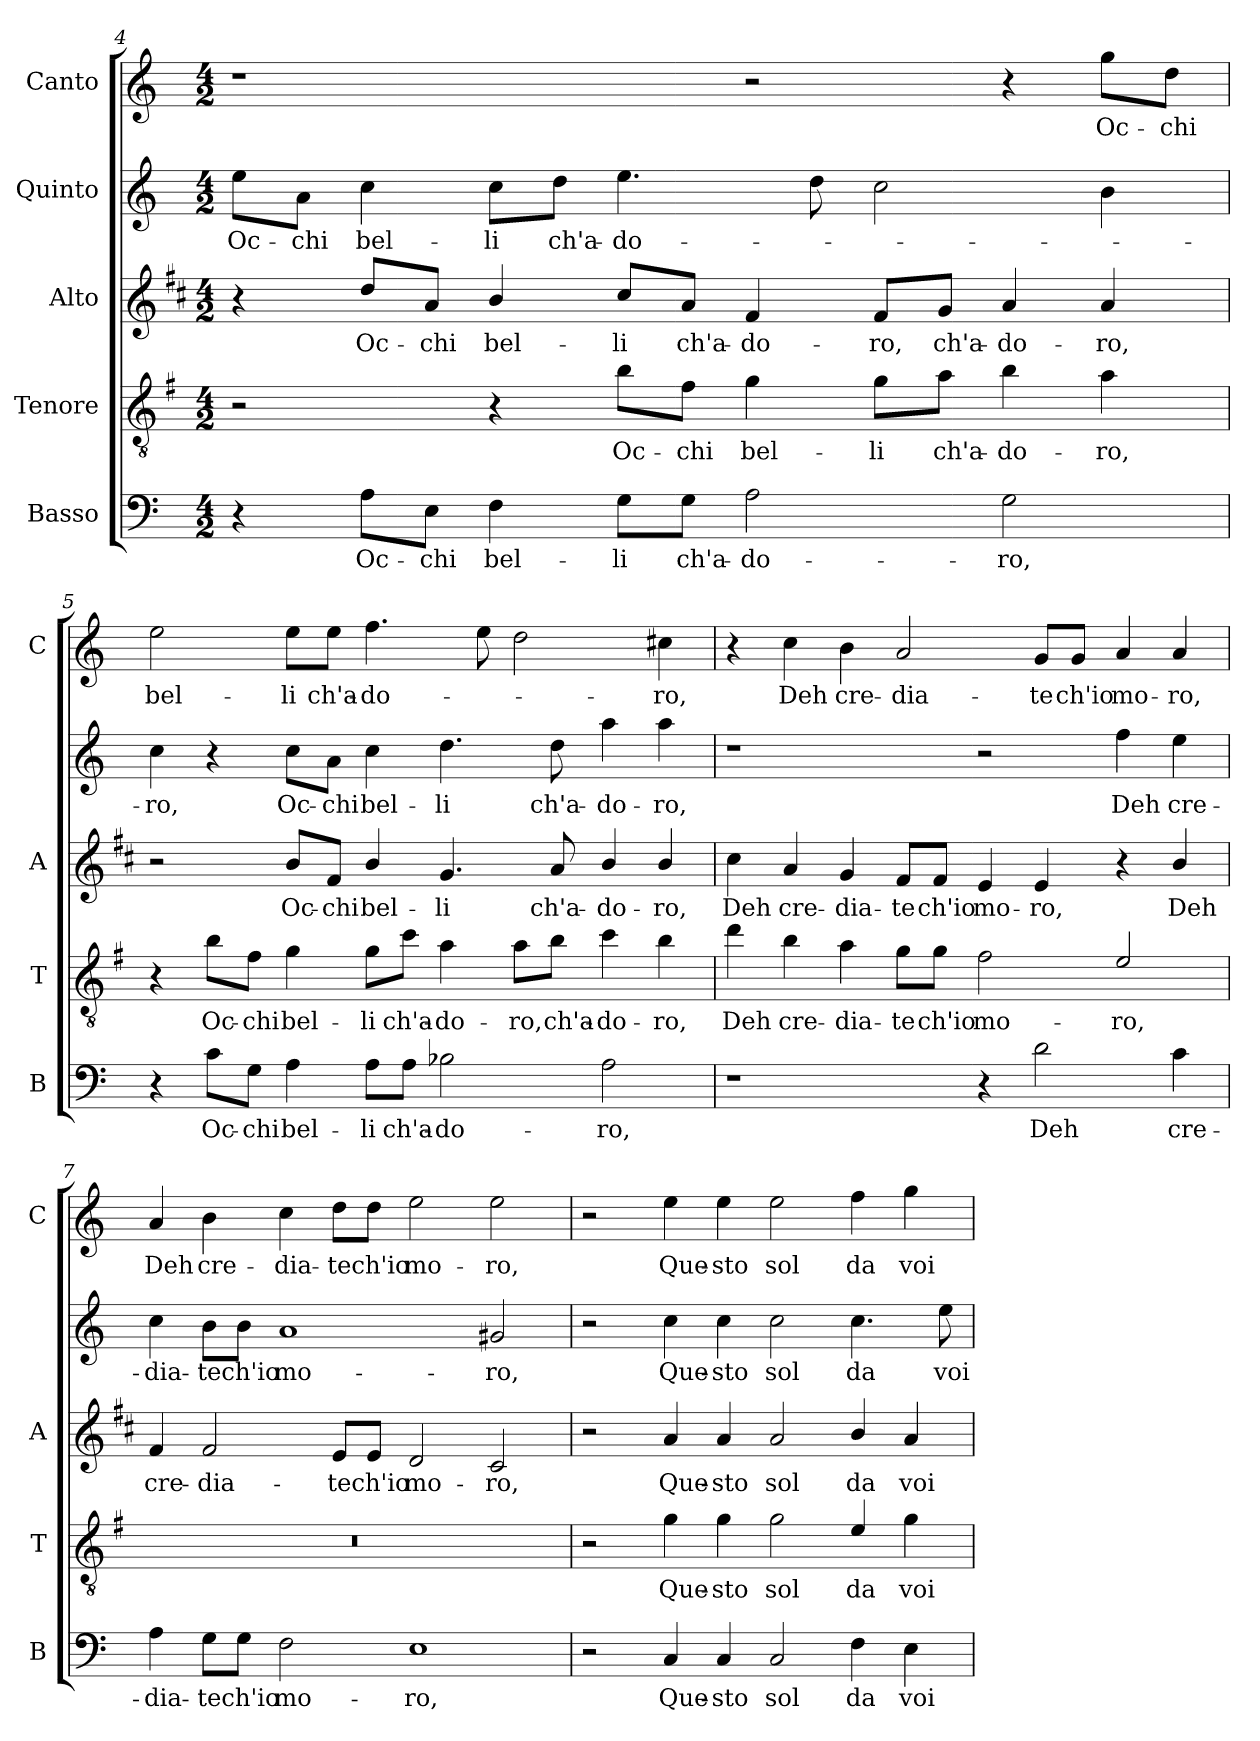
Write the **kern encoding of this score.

**kern	**text	**kern	**text	**kern	**text	**kern	**text	**kern	**text
*part5	*part5	*part4	*part4	*part3	*part3	*part2	*part2	*part1	*part1
*staff5	*staff5	*staff4	*staff4	*staff3	*staff3	*staff2	*staff2	*staff1	*staff1
*I"Basso	*	*I"Tenore	*	*I"Alto	*	*I"Quinto	*	*I"Canto	*
*I'B	*	*I'T	*	*I'A	*	*	*	*I'C	*
*clefF4	*	*clefGv2	*	*clefG2	*	*clefG2	*	*clefG2	*
*	*	*ITrd4c7	*	*ITrd1c2	*	*	*	*	*
*k[]	*	*k[]	*	*k[]	*	*k[]	*	*k[]	*
*C:	*	*C:	*	*C:	*	*C:	*	*C:	*
*M4/2	*	*M4/2	*	*M4/2	*	*M4/2	*	*M4/2	*
=4	=4	=4	=4	=4	=4	=4	=4	=4	=4
!	!	!	!	!	!	!	!LO:LY:b	!	!
4r	.	2r	.	4r	.	8ee\L	Oc-	1r	.
!	!	!	!	!	!	!	!LO:LY:b	!	!
.	.	.	.	.	.	8a\J	-chi	.	.
!	!LO:LY:b	!	!	!	!LO:LY:b	!	!LO:LY:b	!	!
8A\L	Oc-	.	.	8cc/L	Oc-	4cc\	bel-	.	.
!	!LO:LY:b	!	!	!	!LO:LY:b	!	!	!	!
8E\J	-chi	.	.	8g/J	-chi	.	.	.	.
!	!LO:LY:b	!	!	!	!LO:LY:b	!	!LO:LY:b	!	!
4F\	bel-	4r	.	4a/	bel-	8cc\L	-li	.	.
!	!	!	!	!	!	!	!LO:LY:b	!	!
.	.	.	.	.	.	8dd\J	ch'a-	.	.
!	!LO:LY:b	!	!LO:LY:b	!	!LO:LY:b	!	!LO:LY:b	!	!
8G\L	-li	8e\L	Oc-	8b/L	-li	4.ee\	-do-	.	.
!	!LO:LY:b	!	!LO:LY:b	!	!LO:LY:b	!	!	!	!
8G\J	ch'a-	8B\J	-chi	8g/J	ch'a-	.	.	.	.
!	!LO:LY:b	!	!LO:LY:b	!	!LO:LY:b	!	!	!	!
2A\	-do-	4c\	bel-	4e/	-do-	.	.	2r	.
.	.	.	.	.	.	8dd\	.	.	.
!	!	!	!LO:LY:b	!	!LO:LY:b	!	!	!	!
.	.	8c\L	-li	8e/L	-ro,	2cc\	.	.	.
!	!	!	!LO:LY:b	!	!LO:LY:b	!	!	!	!
.	.	8d\J	ch'a-	8f/J	ch'a-	.	.	.	.
!	!LO:LY:b	!	!LO:LY:b	!	!LO:LY:b	!	!	!	!
2G\	-ro,	4e\	-do-	4g/	-do-	.	.	4r	.
!	!	!	!LO:LY:b	!	!LO:LY:b	!	!	!	!LO:LY:b
.	.	4d\	-ro,	4g/	-ro,	4b\	.	8gg\L	Oc-
!	!	!	!	!	!	!	!	!	!LO:LY:b
.	.	.	.	.	.	.	.	8dd\J	-chi
!!LO:PB:g=z
=5	=5	=5	=5	=5	=5	=5	=5	=5	=5
!	!	!	!	!	!	!	!LO:LY:b	!	!LO:LY:b
4r	.	4r	.	2r	.	4cc\	-ro,	2ee\	bel-
!	!LO:LY:b	!	!LO:LY:b	!	!	!	!	!	!
8c\L	Oc-	8e\L	Oc-	.	.	4r	.	.	.
!	!LO:LY:b	!	!LO:LY:b	!	!	!	!	!	!
8G\J	-chi	8B\J	-chi	.	.	.	.	.	.
!	!LO:LY:b	!	!LO:LY:b	!	!LO:LY:b	!	!LO:LY:b	!	!LO:LY:b
4A\	bel-	4c\	bel-	8a/L	Oc-	8cc\L	Oc-	8ee\L	-li
!	!	!	!	!	!LO:LY:b	!	!LO:LY:b	!	!LO:LY:b
.	.	.	.	8e/J	-chi	8a\J	-chi	8ee\J	ch'a-
!	!LO:LY:b	!	!LO:LY:b	!	!LO:LY:b	!	!LO:LY:b	!	!LO:LY:b
8A\L	-li	8c\L	-li	4a/	bel-	4cc\	bel-	4.ff\	-do-
!	!LO:LY:b	!	!LO:LY:b	!	!	!	!	!	!
8A\J	ch'a-	8f\J	ch'a-	.	.	.	.	.	.
!	!LO:LY:b	!	!LO:LY:b	!	!LO:LY:b	!	!LO:LY:b	!	!
2B-X\	-do-	4d\	-do-	4.f/	-li	4.dd\	-li	.	.
.	.	.	.	.	.	.	.	8ee\	.
!	!	!	!LO:LY:b	!	!	!	!	!	!
.	.	8d\L	-ro,	.	.	.	.	2dd\	.
!	!	!	!LO:LY:b	!	!LO:LY:b	!	!LO:LY:b	!	!
.	.	8e\J	ch'a-	8g/	ch'a-	8dd\	ch'a-	.	.
!	!LO:LY:b	!	!LO:LY:b	!	!LO:LY:b	!	!LO:LY:b	!	!
2A\	-ro,	4f\	-do-	4a/	-do-	4aa\	-do-	.	.
!	!	!	!LO:LY:b	!	!LO:LY:b	!	!LO:LY:b	!	!LO:LY:b
.	.	4e\	-ro,	4a/	-ro,	4aa\	-ro,	4cc#X\	-ro,
=6	=6	=6	=6	=6	=6	=6	=6	=6	=6
!	!	!	!LO:LY:b	!	!LO:LY:b	!	!	!	!
1r	.	4g\	Deh	4b\	Deh	1r	.	4r	.
!	!	!	!LO:LY:b	!	!LO:LY:b	!	!	!	!LO:LY:b
.	.	4e\	cre-	4g/	cre-	.	.	4cc\	Deh
!	!	!	!LO:LY:b	!	!LO:LY:b	!	!	!	!LO:LY:b
.	.	4d\	-dia-	4f/	-dia-	.	.	4b\	cre-
!	!	!	!LO:LY:b	!	!LO:LY:b	!	!	!	!LO:LY:b
.	.	8c\L	-te	8e/L	-te	.	.	2a/	-dia-
!	!	!	!LO:LY:b	!	!LO:LY:b	!	!	!	!
.	.	8c\J	ch'io	8e/J	ch'io	.	.	.	.
!	!	!	!LO:LY:b	!	!LO:LY:b	!	!	!	!
4r	.	2B\	mo-	4d/	mo-	2r	.	.	.
!	!LO:LY:b	!	!	!	!LO:LY:b	!	!	!	!LO:LY:b
2d\	Deh	.	.	4d/	-ro,	.	.	8g/L	-te
!	!	!	!	!	!	!	!	!	!LO:LY:b
.	.	.	.	.	.	.	.	8g/J	ch'io
!	!	!	!LO:LY:b	!	!	!	!LO:LY:b	!	!LO:LY:b
.	.	2A/	-ro,	4r	.	4ff\	Deh	4a/	mo-
!	!LO:LY:b	!	!	!	!LO:LY:b	!	!LO:LY:b	!	!LO:LY:b
4c\	cre-	.	.	4a/	Deh	4ee\	cre-	4a/	-ro,
!!LO:LB:g=z
=7	=7	=7	=7	=7	=7	=7	=7	=7	=7
!	!LO:LY:b	!	!	!	!LO:LY:b	!	!LO:LY:b	!	!LO:LY:b
4A\	-dia-	0r	.	4e/	cre-	4cc\	-dia-	4a/	Deh
!	!LO:LY:b	!	!	!	!LO:LY:b	!	!LO:LY:b	!	!LO:LY:b
8G\L	-te	.	.	2e/	-dia-	8b\L	-te	4b\	cre-
!	!LO:LY:b	!	!	!	!	!	!LO:LY:b	!	!
8G\J	ch'io	.	.	.	.	8b\J	ch'io	.	.
!	!LO:LY:b	!	!	!	!	!	!LO:LY:b	!	!LO:LY:b
2F\	mo-	.	.	.	.	1a	mo-	4cc\	-dia-
!	!	!	!	!	!LO:LY:b	!	!	!	!LO:LY:b
.	.	.	.	8d/L	-te	.	.	8dd\L	-te
!	!	!	!	!	!LO:LY:b	!	!	!	!LO:LY:b
.	.	.	.	8d/J	ch'io	.	.	8dd\J	ch'io
!	!LO:LY:b	!	!	!	!LO:LY:b	!	!	!	!LO:LY:b
1E	-ro,	.	.	2c/	mo-	.	.	2ee\	mo-
!	!	!	!	!	!LO:LY:b	!	!LO:LY:b	!	!LO:LY:b
.	.	.	.	2B/	-ro,	2g#X/	-ro,	2ee\	-ro,
=8	=8	=8	=8	=8	=8	=8	=8	=8	=8
2r	.	2r	.	2r	.	2r	.	2r	.
!	!LO:LY:b	!	!LO:LY:b	!	!LO:LY:b	!	!LO:LY:b	!	!LO:LY:b
4C/	Que-	4c\	Que-	4g/	Que-	4cc\	Que-	4ee\	Que-
!	!LO:LY:b	!	!LO:LY:b	!	!LO:LY:b	!	!LO:LY:b	!	!LO:LY:b
4C/	-sto	4c\	-sto	4g/	-sto	4cc\	-sto	4ee\	-sto
!	!LO:LY:b	!	!LO:LY:b	!	!LO:LY:b	!	!LO:LY:b	!	!LO:LY:b
2C/	sol	2c\	sol	2g/	sol	2cc\	sol	2ee\	sol
!	!LO:LY:b	!	!LO:LY:b	!	!LO:LY:b	!	!LO:LY:b	!	!LO:LY:b
4F\	da	4A/	da	4a/	da	4.cc\	da	4ff\	da
!	!LO:LY:b	!	!LO:LY:b	!	!LO:LY:b	!	!	!	!LO:LY:b
4E\	voi	4c\	voi	4g/	voi	.	.	4gg\	voi
!	!	!	!	!	!	!	!LO:LY:b	!	!
.	.	.	.	.	.	8ee\	voi	.	.
=	=	=	=	=	=	=	=	=	=
*-	*-	*-	*-	*-	*-	*-	*-	*-	*-
